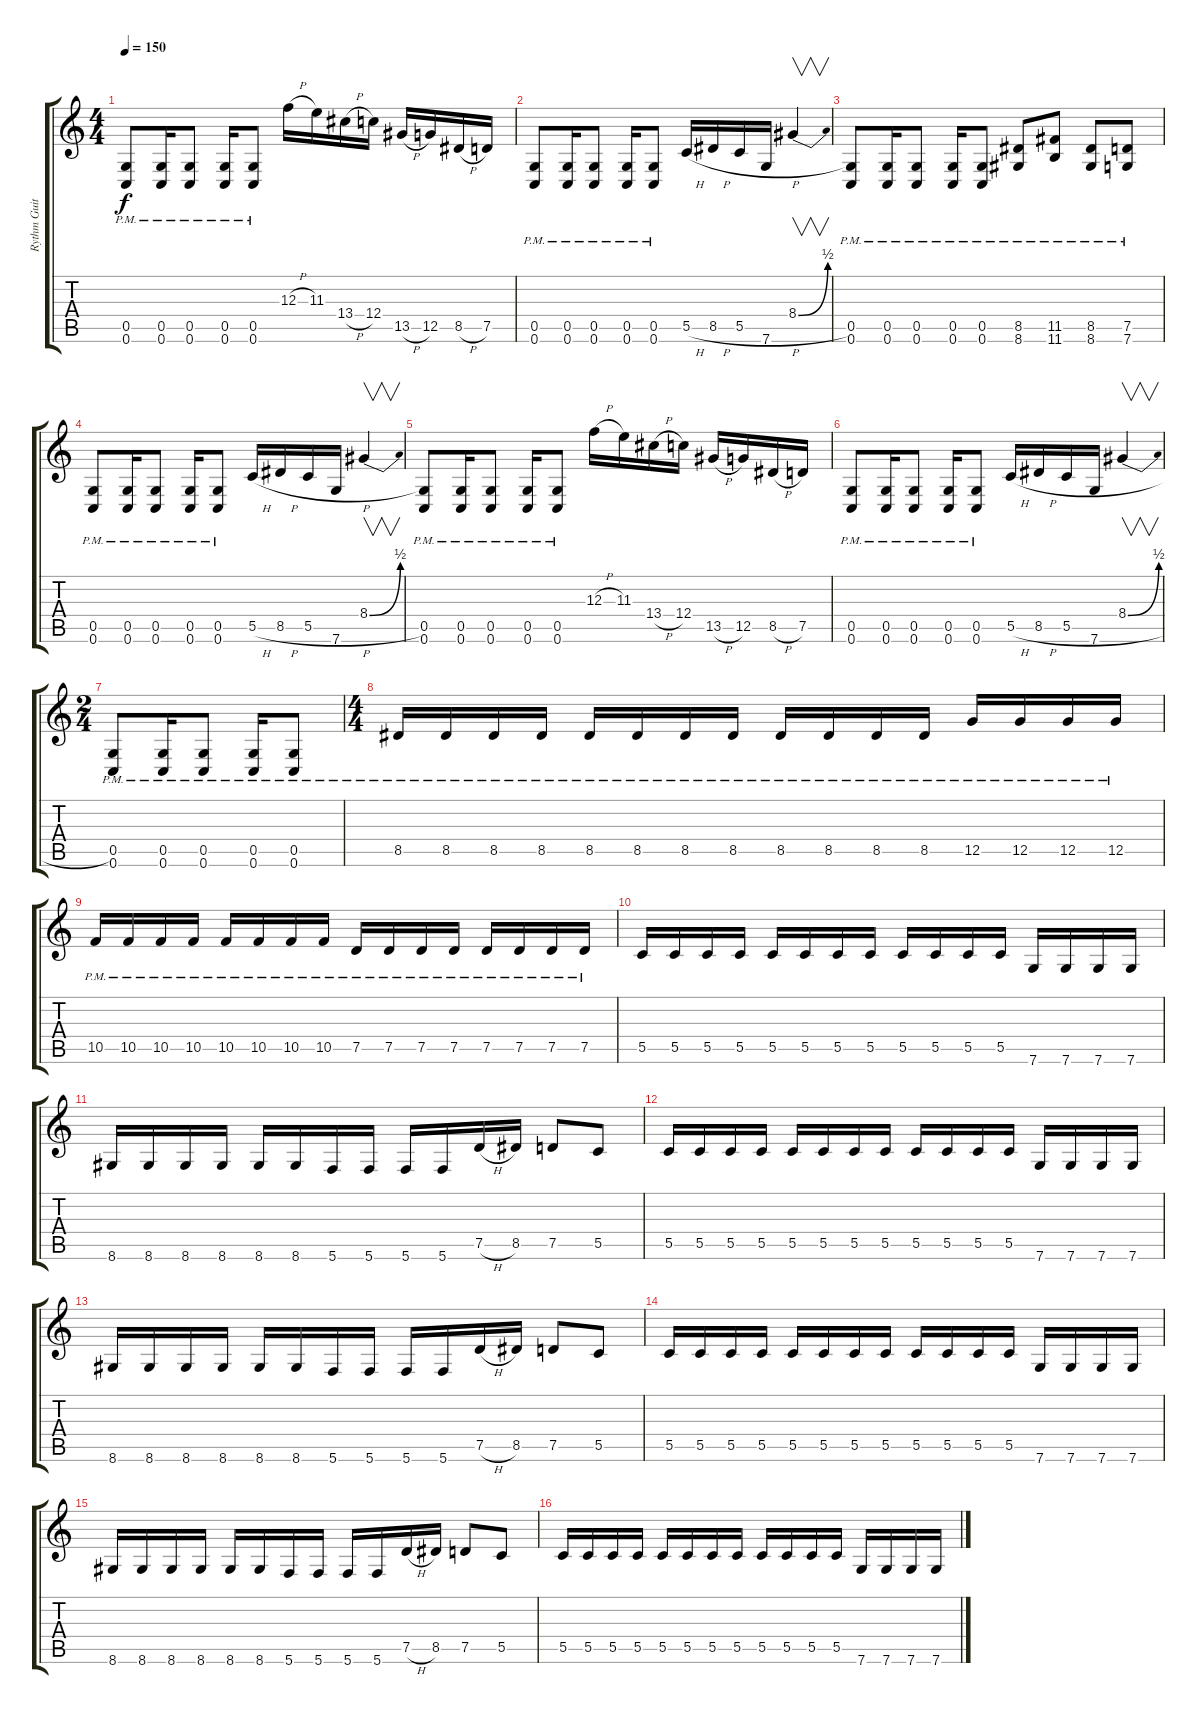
\track ("Rythm Guitar" "Rythm Guit") {instrument distortionguitar}
\staff {score tabs}
\tuning (D4 A3 F3 C3 G2 C2) {hide}
\ts (4 4)
\tempo 150
\clef g2
\ks c
(0.5{pm} 0.6{pm}).8{dy f instrument distortionguitar} (0.5{pm} 0.6{pm}).16 (0.5{pm} 0.6{pm}).8 (0.5{pm} 0.6{pm}).16 (0.5{pm} 0.6{pm}).8 12.3{h}.16 11.3.16 13.4{h}.16 12.4.16 13.5{h}.16 12.5.16 8.5{h}.16 7.5.16 |
(0.5{pm} 0.6{pm}).8 (0.5{pm} 0.6{pm}).16 (0.5{pm} 0.6{pm}).8 (0.5{pm} 0.6{pm}).16 (0.5{pm} 0.6{pm}).8 5.5{h}.16 8.5{h}.16 5.5{h}.16 7.6.16 8.4{be (bend 0 0 60 2)}.4{v instrument guitarharmonics} |
(0.5{pm} 0.6{pm}).8{instrument distortionguitar} (0.5{pm} 0.6{pm}).16 (0.5{pm} 0.6{pm}).8 (0.5{pm} 0.6{pm}).16 (0.5{pm} 0.6{pm}).8 (8.5{pm} 8.6{pm}).8 (11.5{pm} 11.6{pm}).8 (8.5{pm} 8.6{pm}).8 (7.5{pm} 7.6{pm}).8 |
(0.5{pm} 0.6{pm}).8 (0.5{pm} 0.6{pm}).16 (0.5{pm} 0.6{pm}).8 (0.5{pm} 0.6{pm}).16 (0.5{pm} 0.6{pm}).8 5.5{h}.16 8.5{h}.16 5.5{h}.16 7.6.16 8.4{be (bend 0 0 60 2)}.4{v instrument guitarharmonics} |
(0.5{pm} 0.6{pm}).8{instrument distortionguitar} (0.5{pm} 0.6{pm}).16 (0.5{pm} 0.6{pm}).8 (0.5{pm} 0.6{pm}).16 (0.5{pm} 0.6{pm}).8 12.3{h}.16 11.3.16 13.4{h}.16 12.4.16 13.5{h}.16 12.5.16 8.5{h}.16 7.5.16 |
(0.5{pm} 0.6{pm}).8 (0.5{pm} 0.6{pm}).16 (0.5{pm} 0.6{pm}).8 (0.5{pm} 0.6{pm}).16 (0.5{pm} 0.6{pm}).8 5.5{h}.16 8.5{h}.16 5.5{h}.16 7.6.16 8.4{be (bend 0 0 60 2)}.4{v instrument guitarharmonics} |
\ts (2 4)
(0.5{pm} 0.6{pm}).8{instrument distortionguitar} (0.5{pm} 0.6{pm}).16 (0.5{pm} 0.6{pm}).8 (0.5{pm} 0.6{pm}).16 (0.5{pm} 0.6{pm}).8 |
\ts (4 4)
8.5{pm}.16 8.5{pm}.16 8.5{pm}.16 8.5{pm}.16 8.5{pm}.16 8.5{pm}.16 8.5{pm}.16 8.5{pm}.16 8.5{pm}.16 8.5{pm}.16 8.5{pm}.16 8.5{pm}.16 12.5{pm}.16 12.5{pm}.16 12.5{pm}.16 12.5{pm}.16 |
10.5{pm}.16 10.5{pm}.16 10.5{pm}.16 10.5{pm}.16 10.5{pm}.16 10.5{pm}.16 10.5{pm}.16 10.5{pm}.16 7.5{pm}.16 7.5{pm}.16 7.5{pm}.16 7.5{pm}.16 7.5{pm}.16 7.5{pm}.16 7.5{pm}.16 7.5{pm}.16 |
5.5.16 5.5.16 5.5.16 5.5.16 5.5.16 5.5.16 5.5.16 5.5.16 5.5.16 5.5.16 5.5.16 5.5.16 7.6.16 7.6.16 7.6.16 7.6.16 |
8.6.16 8.6.16 8.6.16 8.6.16 8.6.16 8.6.16 5.6.16 5.6.16 5.6.16 5.6.16 7.5{h}.16 8.5.16 7.5.8 5.5.8 |
5.5.16 5.5.16 5.5.16 5.5.16 5.5.16 5.5.16 5.5.16 5.5.16 5.5.16 5.5.16 5.5.16 5.5.16 7.6.16 7.6.16 7.6.16 7.6.16 |
8.6.16 8.6.16 8.6.16 8.6.16 8.6.16 8.6.16 5.6.16 5.6.16 5.6.16 5.6.16 7.5{h}.16 8.5.16 7.5.8 5.5.8 |
5.5.16 5.5.16 5.5.16 5.5.16 5.5.16 5.5.16 5.5.16 5.5.16 5.5.16 5.5.16 5.5.16 5.5.16 7.6.16 7.6.16 7.6.16 7.6.16 |
8.6.16 8.6.16 8.6.16 8.6.16 8.6.16 8.6.16 5.6.16 5.6.16 5.6.16 5.6.16 7.5{h}.16 8.5.16 7.5.8 5.5.8 |
5.5.16 5.5.16 5.5.16 5.5.16 5.5.16 5.5.16 5.5.16 5.5.16 5.5.16 5.5.16 5.5.16 5.5.16 7.6.16 7.6.16 7.6.16 7.6.16
